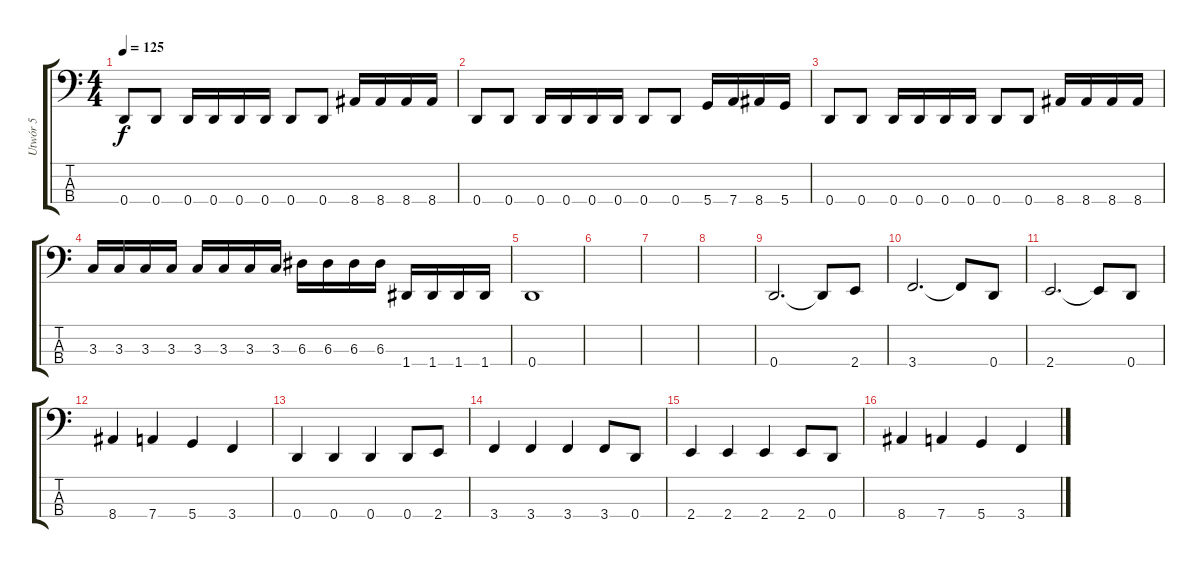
\track ("Utwór 5" "Utwór 5") {instrument electricbassfinger}
\staff {score tabs}
\tuning (G2 D2 A1 D1) {hide}
\ts (4 4)
\tempo 125
\clef f4
\ks c
0.4.8{dy f} 0.4.8 0.4.16 0.4.16 0.4.16 0.4.16 0.4.8 0.4.8 8.4.16 8.4.16 8.4.16 8.4.16 |
0.4.8 0.4.8 0.4.16 0.4.16 0.4.16 0.4.16 0.4.8 0.4.8 5.4.16 7.4.16 8.4.16 5.4.16 |
0.4.8 0.4.8 0.4.16 0.4.16 0.4.16 0.4.16 0.4.8 0.4.8 8.4.16 8.4.16 8.4.16 8.4.16 |
3.3.16 3.3.16 3.3.16 3.3.16 3.3.16 3.3.16 3.3.16 3.3.16 6.3.16 6.3.16 6.3.16 6.3.16 1.4.16 1.4.16 1.4.16 1.4.16 |
0.4.1 |
|
|
|
0.4.2{d} 0.4{t}.8 2.4.8 |
3.4.2{d} 3.4{t}.8 0.4.8 |
2.4.2{d} 2.4{t}.8 0.4.8 |
8.4.4 7.4.4 5.4.4 3.4.4 |
0.4.4 0.4.4 0.4.4 0.4.8 2.4.8 |
3.4.4 3.4.4 3.4.4 3.4.8 0.4.8 |
2.4.4 2.4.4 2.4.4 2.4.8 0.4.8 |
8.4.4 7.4.4 5.4.4 3.4.4
